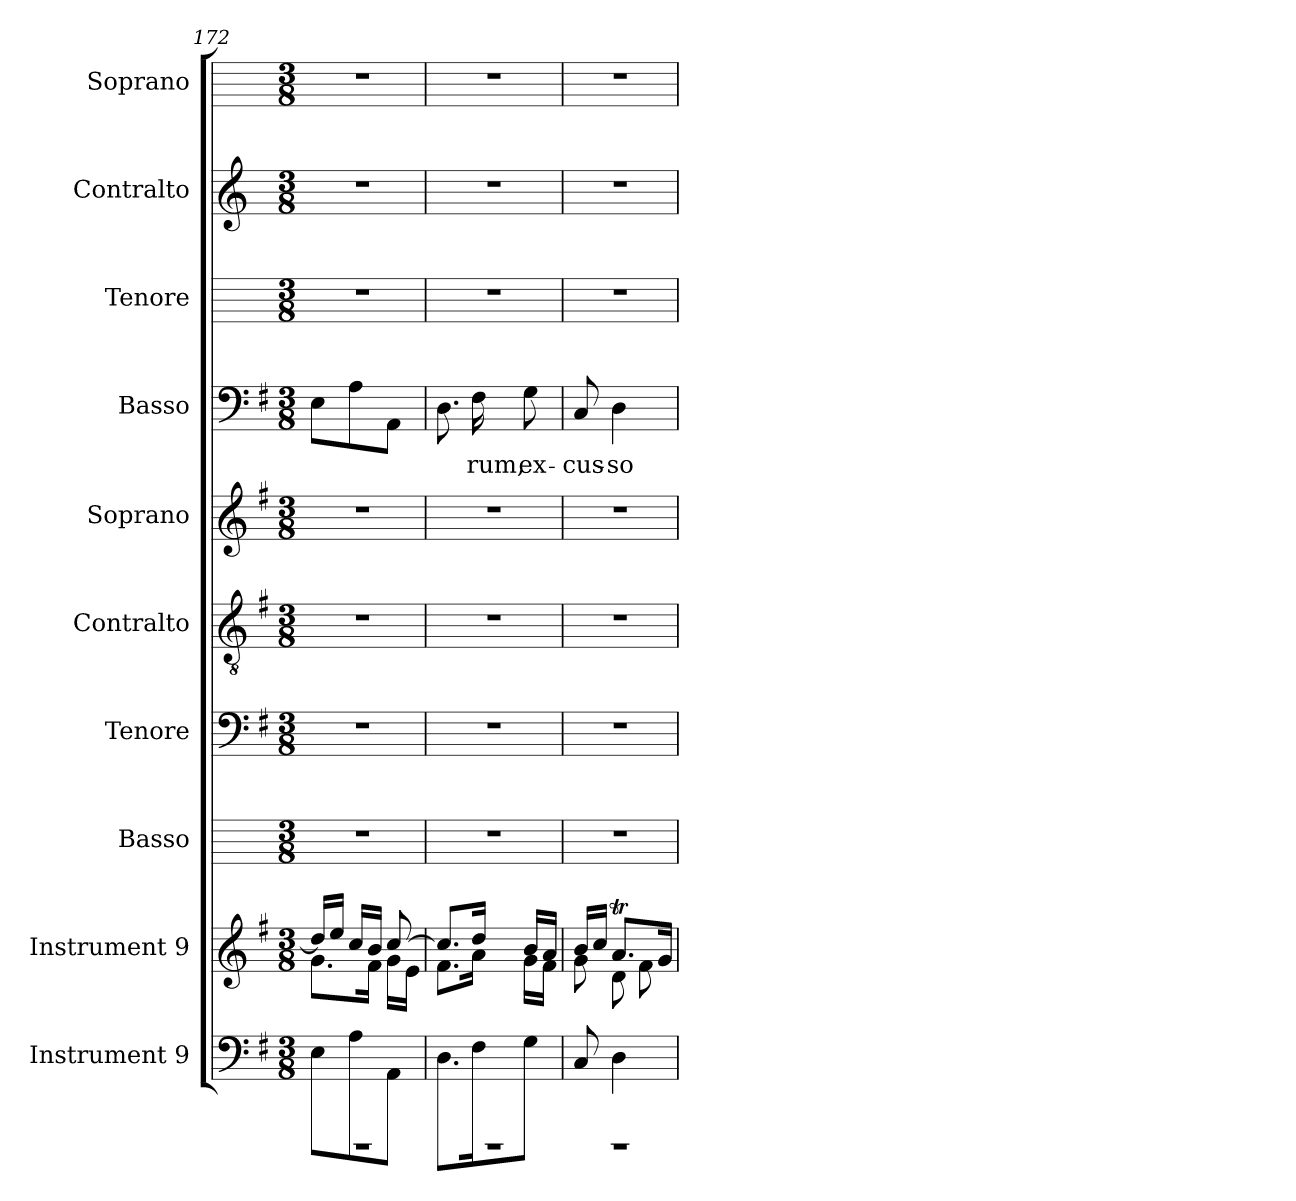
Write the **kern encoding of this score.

**kern	**kern	**kern	**kern	**kern	**kern	**kern	**text	**kern	**kern	**kern
*part10	*part9	*part8	*part7	*part6	*part5	*part4	*part4	*part3	*part2	*part1
*staff10	*staff9	*staff8	*staff7	*staff6	*staff5	*staff4	*staff4	*staff3	*staff2	*staff1
*I"Instrument 9	*I"Instrument 9	*I"Basso	*I"Tenore	*I"Contralto	*I"Soprano	*I"Basso	*	*I"Tenore	*I"Contralto	*I"Soprano
*	*	*	*	*	*	*I'Basso	*	*	*I'Contralto	*
*clefF4	*clefG2	*	*clefF4	*clefGv2	*clefG2	*clefF4	*	*	*clefG2	*
*k[f#]	*k[f#]	*k[]	*k[f#]	*k[f#]	*k[f#]	*k[f#]	*	*k[]	*k[]	*k[]
*G:	*G:	*C:	*G:	*G:	*G:	*G:	*	*C:	*C:	*C:
*M3/8	*M3/8	*M3/8	*M3/8	*M3/8	*M3/8	*M3/8	*	*M3/8	*M3/8	*M3/8
=172	=172	=172	=172	=172	=172	=172	=172	=172	=172	=172
*^	*^	*	*	*	*	*	*	*	*	*
!	!	!	!	!	!	!	!	!	!LO:LY:b:cj	!	!	!
4.rCCC	8E\L	16dd/L]	8.g\L	4.r	4.r	4.r	4.r	8E\L	--	4.r	4.r	4.r
.	.	16ee/J	.	.	.	.	.	.	.	.	.	.
!	!	!	!	!	!	!	!	!	!LO:LY:b:cj	!	!	!
.	8A\	16cc/L	.	.	.	.	.	8A\	--	.	.	.
.	.	16b/J	16f#\J	.	.	.	.	.	.	.	.	.
!	!	!	!	!	!	!	!	!	!LO:LY:b:cj	!	!	!
.	8AA\J	[>8cc/	16g\L	.	.	.	.	8AA\J	--	.	.	.
.	.	.	16e\J	.	.	.	.	.	.	.	.	.
=173	=173	=173	=173	=173	=173	=173	=173	=173	=173	=173	=173	=173
!	!	!	!	!	!	!	!	!	!LO:LY:b:cj	!	!	!
4.rCCC	8.D\L	8.cc/L]	8.f#\L	4.r	4.r	4.r	4.r	8.D\	--	4.r	4.r	4.r
!	!	!	!	!	!	!	!	!	!LO:LY:b:cj	!	!	!
.	16F#\	16dd/J	16a\J	.	.	.	.	16F#\	-rum,	.	.	.
!	!	!	!	!	!	!	!	!	!LO:LY:b:cj	!	!	!
.	8G\J	16b/L	16g\L	.	.	.	.	8G\	ex-	.	.	.
.	.	16a/J	16f#\J	.	.	.	.	.	.	.	.	.
=174	=174	=174	=174	=174	=174	=174	=174	=174	=174	=174	=174	=174
!	!	!	!	!	!	!	!	!	!LO:LY:b:cj	!	!	!
4.rCCC	8C/	16b/L	8g\	4.r	4.r	4.r	4.r	8C/	-cus-	4.r	4.r	4.r
.	.	16cc/J	.	.	.	.	.	.	.	.	.	.
!	!	!	!	!	!	!	!	!	!LO:LY:b:cj	!	!	!
.	4D\	8.aT/L	8d\	.	.	.	.	4D\	-so-	.	.	.
.	.	.	8f#\	.	.	.	.	.	.	.	.	.
.	.	16g/J	.	.	.	.	.	.	.	.	.	.
*v	*v	*	*	*	*	*	*	*	*	*	*	*
*	*v	*v	*	*	*	*	*	*	*	*	*
=	=	=	=	=	=	=	=	=	=	=
*-	*-	*-	*-	*-	*-	*-	*-	*-	*-	*-
